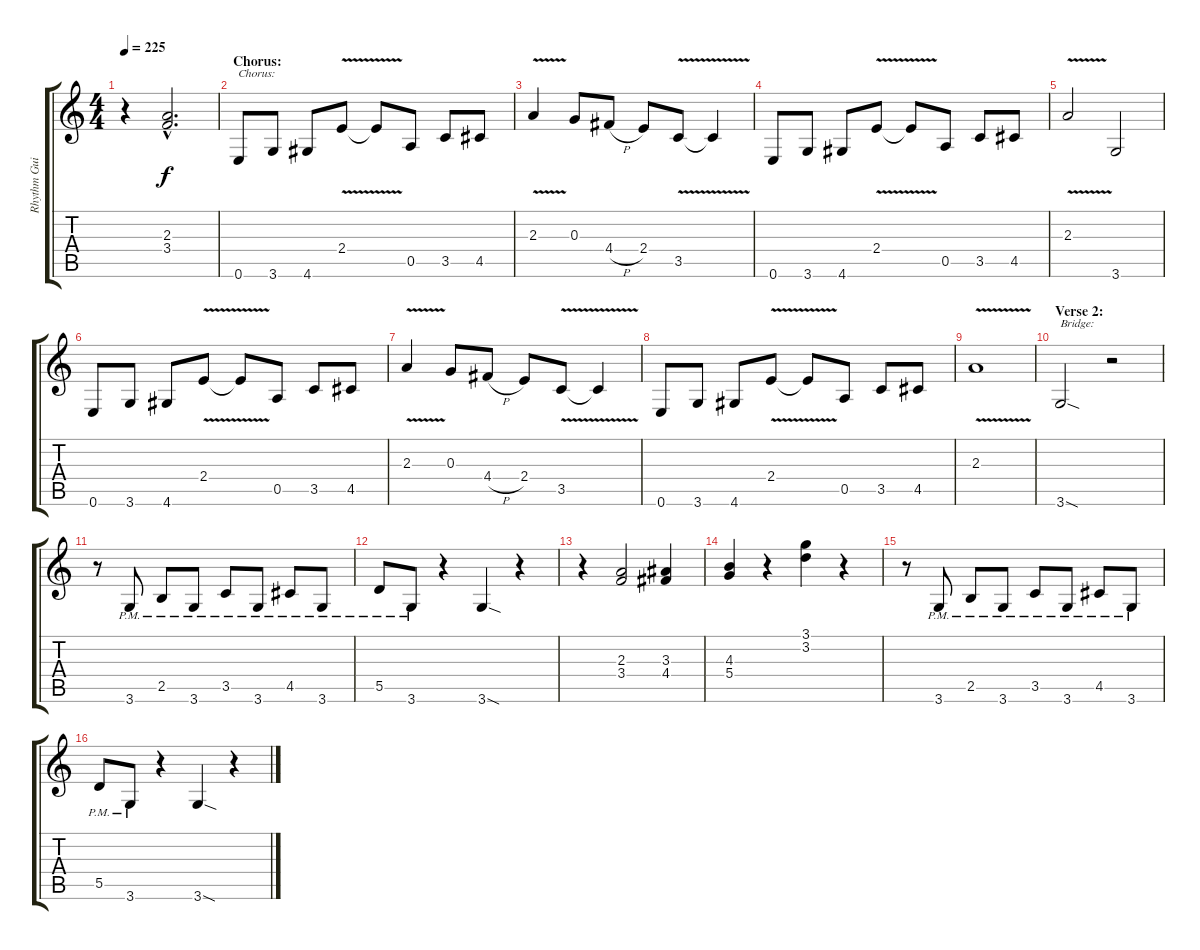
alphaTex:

\track ("Rhythm Guitar 2" "Rhythm Gui") {instrument distortionguitar}
\staff {score tabs}
\tuning (E4 B3 G3 D3 A2 E2) {hide}
\ts (4 4)
\tempo 225
\clef g2
\ks c
r.4{dy f} (2.3{hac} 3.4{hac}).2{d} |
\section ("" "Chorus:")
0.6.8{txt "Chorus:"} 3.6.8 4.6.8 2.4{v}.8 2.4{t}.8 0.5.8 3.5.8 4.5.8 |
2.3{v}.4 0.3.8 4.4{h}.8 2.4.8 3.5{v}.8 3.5{t}.4 |
0.6.8 3.6.8 4.6.8 2.4{v}.8 2.4{t}.8 0.5.8 3.5.8 4.5.8 |
2.3{v}.2 3.6.2 |
0.6.8 3.6.8 4.6.8 2.4{v}.8 2.4{t}.8 0.5.8 3.5.8 4.5.8 |
2.3{v}.4 0.3.8 4.4{h}.8 2.4.8 3.5{v}.8 3.5{t}.4 |
0.6.8 3.6.8 4.6.8 2.4{v}.8 2.4{t}.8 0.5.8 3.5.8 4.5.8 |
2.3{v}.1 |
\section ("" "Verse 2:")
3.6{sod}.2{txt "Bridge:"} r.2 |
r.8 3.6{pm}.8 2.5{pm}.8 3.6{pm}.8 3.5{pm}.8 3.6{pm}.8 4.5{pm}.8 3.6{pm}.8 |
5.5{pm}.8 3.6{pm}.8 r.4 3.6{sod}.4 r.4 |
r.4 (2.3 3.4).2 (3.3 4.4).4 |
(4.3 5.4).4 r.4 (3.1 3.2).4 r.4 |
r.8 3.6{pm}.8 2.5{pm}.8 3.6{pm}.8 3.5{pm}.8 3.6{pm}.8 4.5{pm}.8 3.6{pm}.8 |
5.5{pm}.8 3.6{pm}.8 r.4 3.6{sod}.4 r.4
